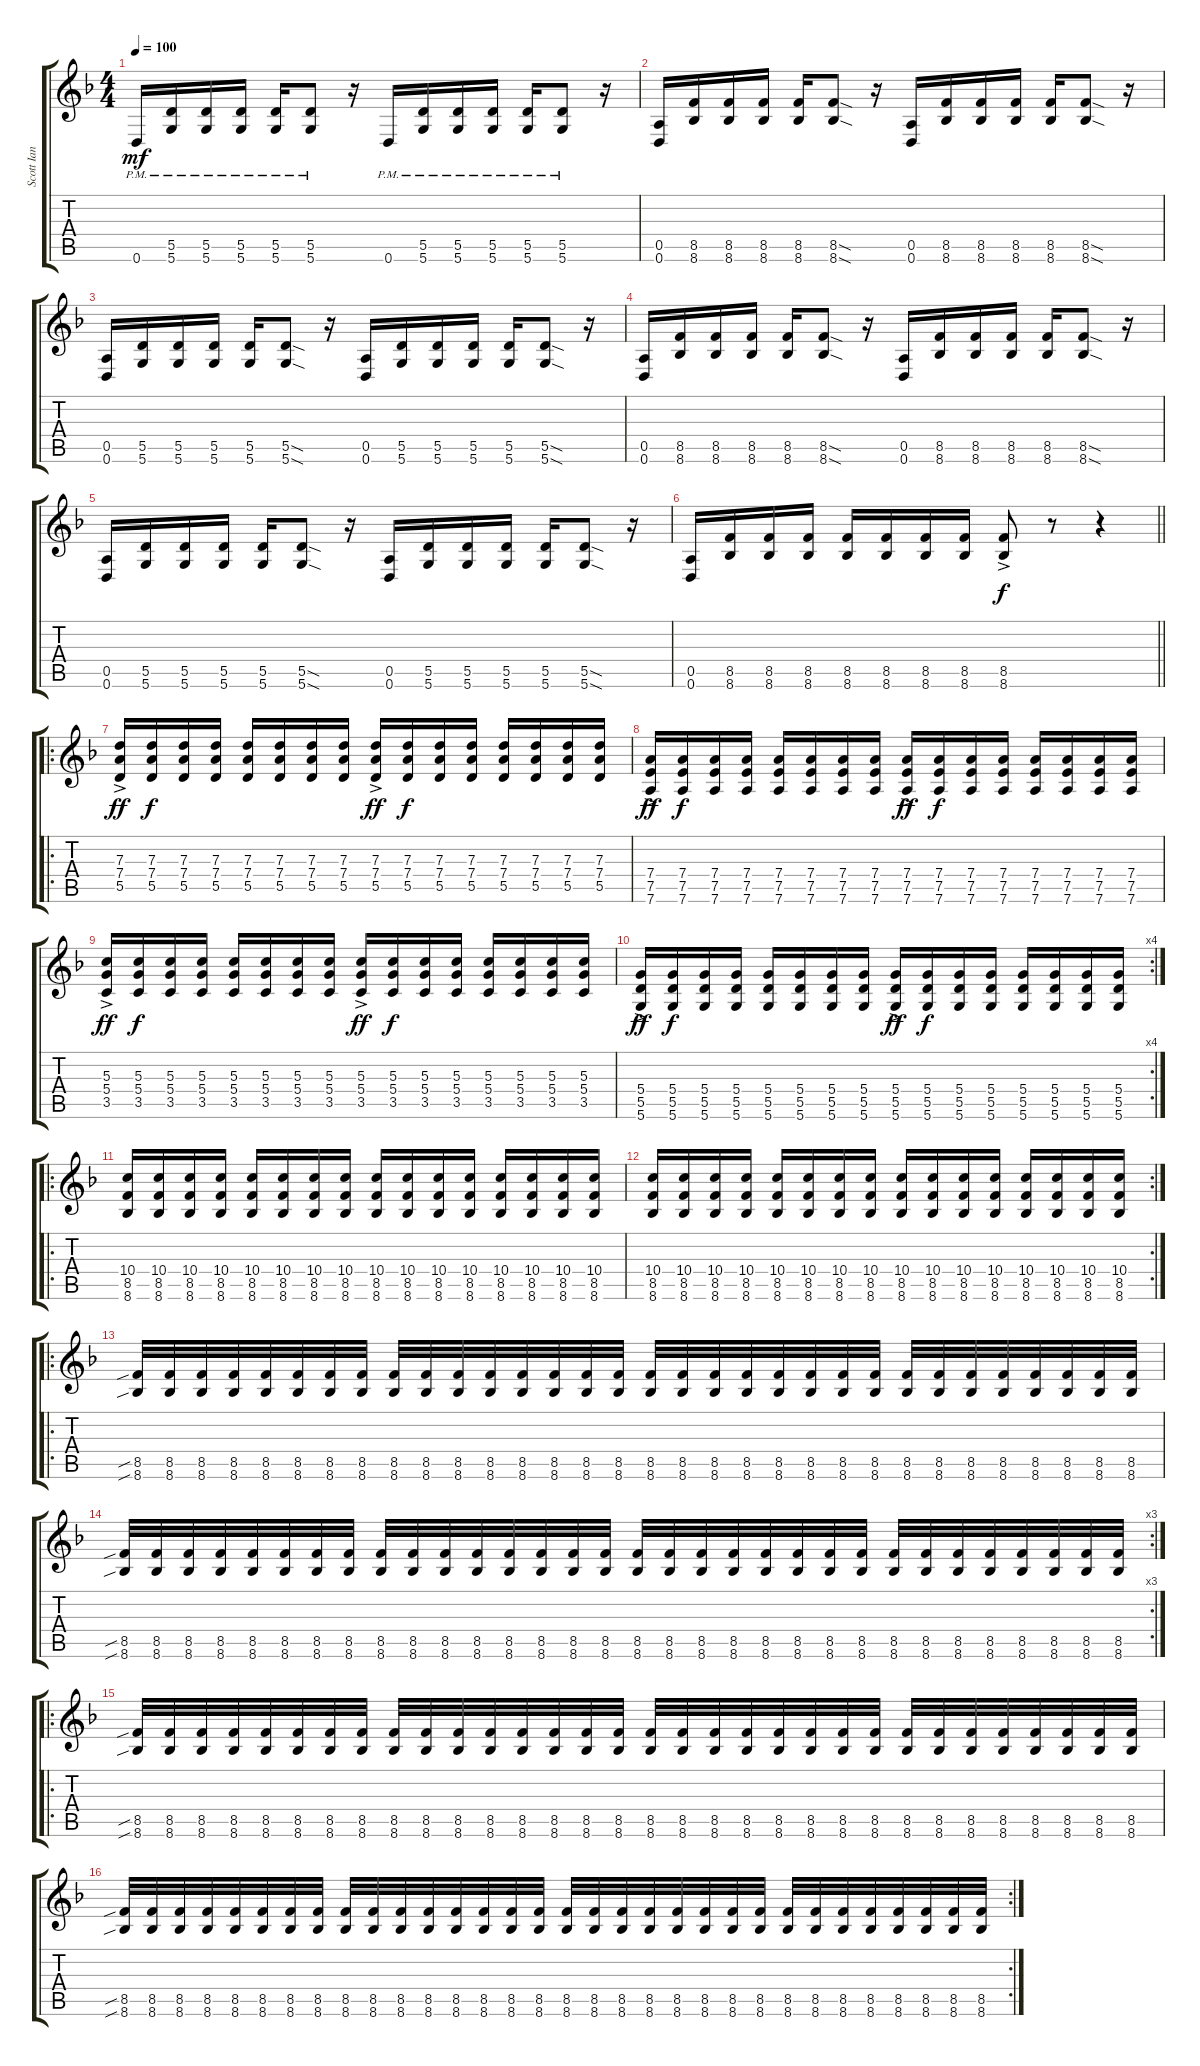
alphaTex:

\track ("Scott Ian" "Scott Ian") {instrument distortionguitar}
\staff {score tabs}
\tuning (E4 B3 G3 D3 A2 D2) {hide}
\ts (4 4)
\tempo 100
\clef g2
\ks f
0.6{pm}.16{dy mf} (5.5{pm} 5.6{pm}).16 (5.5{pm} 5.6{pm}).16 (5.5{pm} 5.6{pm}).16 (5.5{pm} 5.6{pm}).16 (5.5{pm} 5.6{pm}).8 r.16 0.6{pm}.16 (5.5{pm} 5.6{pm}).16 (5.5{pm} 5.6{pm}).16 (5.5{pm} 5.6{pm}).16 (5.5{pm} 5.6{pm}).16 (5.5{pm} 5.6{pm}).8 r.16 |
(0.5 0.6).16 (8.5 8.6).16 (8.5 8.6).16 (8.5 8.6).16 (8.5 8.6).16 (8.5{sod} 8.6{sod}).8 r.16 (0.5 0.6).16 (8.5 8.6).16 (8.5 8.6).16 (8.5 8.6).16 (8.5 8.6).16 (8.5{sod} 8.6{sod}).8 r.16 |
(0.5 0.6).16 (5.5 5.6).16 (5.5 5.6).16 (5.5 5.6).16 (5.5 5.6).16 (5.5{sod} 5.6{sod}).8 r.16 (0.5 0.6).16 (5.5 5.6).16 (5.5 5.6).16 (5.5 5.6).16 (5.5 5.6).16 (5.5{sod} 5.6{sod}).8 r.16 |
(0.5 0.6).16 (8.5 8.6).16 (8.5 8.6).16 (8.5 8.6).16 (8.5 8.6).16 (8.5{sod} 8.6{sod}).8 r.16 (0.5 0.6).16 (8.5 8.6).16 (8.5 8.6).16 (8.5 8.6).16 (8.5 8.6).16 (8.5{sod} 8.6{sod}).8 r.16 |
(0.5 0.6).16 (5.5 5.6).16 (5.5 5.6).16 (5.5 5.6).16 (5.5 5.6).16 (5.5{sod} 5.6{sod}).8 r.16 (0.5 0.6).16 (5.5 5.6).16 (5.5 5.6).16 (5.5 5.6).16 (5.5 5.6).16 (5.5{sod} 5.6{sod}).8 r.16 |
\barLineRight lightlight
(0.5 0.6).16 (8.5 8.6).16 (8.5 8.6).16 (8.5 8.6).16 (8.5 8.6).16 (8.5 8.6).16 (8.5 8.6).16 (8.5 8.6).16 (8.5{ac} 8.6{ac}).8{dy f} r.8 r.4 |
\ro
(7.3{ac} 7.4{ac} 5.5{ac}).16{dy ff} (7.3 7.4 5.5).16{dy f} (7.3 7.4 5.5).16 (7.3 7.4 5.5).16 (7.3 7.4 5.5).16 (7.3 7.4 5.5).16 (7.3 7.4 5.5).16 (7.3 7.4 5.5).16 (7.3{ac} 7.4{ac} 5.5{ac}).16{dy ff} (7.3 7.4 5.5).16{dy f} (7.3 7.4 5.5).16 (7.3 7.4 5.5).16 (7.3 7.4 5.5).16 (7.3 7.4 5.5).16 (7.3 7.4 5.5).16 (7.3 7.4 5.5).16 |
(7.4{ac} 7.5{ac} 7.6{ac}).16{dy ff} (7.4 7.5 7.6).16{dy f} (7.4 7.5 7.6).16 (7.4 7.5 7.6).16 (7.4 7.5 7.6).16 (7.4 7.5 7.6).16 (7.4 7.5 7.6).16 (7.4 7.5 7.6).16 (7.4{ac} 7.5{ac} 7.6{ac}).16{dy ff} (7.4 7.5 7.6).16{dy f} (7.4 7.5 7.6).16 (7.4 7.5 7.6).16 (7.4 7.5 7.6).16 (7.4 7.5 7.6).16 (7.4 7.5 7.6).16 (7.4 7.5 7.6).16 |
(5.3{ac} 5.4{ac} 3.5{ac}).16{dy ff} (5.3 5.4 3.5).16{dy f} (5.3 5.4 3.5).16 (5.3 5.4 3.5).16 (5.3 5.4 3.5).16 (5.3 5.4 3.5).16 (5.3 5.4 3.5).16 (5.3 5.4 3.5).16 (5.3{ac} 5.4{ac} 3.5{ac}).16{dy ff} (5.3 5.4 3.5).16{dy f} (5.3 5.4 3.5).16 (5.3 5.4 3.5).16 (5.3 5.4 3.5).16 (5.3 5.4 3.5).16 (5.3 5.4 3.5).16 (5.3 5.4 3.5).16 |
\rc 4
(5.4{ac} 5.5{ac} 5.6{ac}).16{dy ff} (5.4 5.5 5.6).16{dy f} (5.4 5.5 5.6).16 (5.4 5.5 5.6).16 (5.4 5.5 5.6).16 (5.4 5.5 5.6).16 (5.4 5.5 5.6).16 (5.4 5.5 5.6).16 (5.4{ac} 5.5{ac} 5.6{ac}).16{dy ff} (5.4 5.5 5.6).16{dy f} (5.4 5.5 5.6).16 (5.4 5.5 5.6).16 (5.4 5.5 5.6).16 (5.4 5.5 5.6).16 (5.4 5.5 5.6).16 (5.4 5.5 5.6).16 |
\ro
(10.4 8.5 8.6).16 (10.4 8.5 8.6).16 (10.4 8.5 8.6).16 (10.4 8.5 8.6).16 (10.4 8.5 8.6).16 (10.4 8.5 8.6).16 (10.4 8.5 8.6).16 (10.4 8.5 8.6).16 (10.4 8.5 8.6).16 (10.4 8.5 8.6).16 (10.4 8.5 8.6).16 (10.4 8.5 8.6).16 (10.4 8.5 8.6).16 (10.4 8.5 8.6).16 (10.4 8.5 8.6).16 (10.4 8.5 8.6).16 |
\rc 2
(10.4 8.5 8.6).16 (10.4 8.5 8.6).16 (10.4 8.5 8.6).16 (10.4 8.5 8.6).16 (10.4 8.5 8.6).16 (10.4 8.5 8.6).16 (10.4 8.5 8.6).16 (10.4 8.5 8.6).16 (10.4 8.5 8.6).16 (10.4 8.5 8.6).16 (10.4 8.5 8.6).16 (10.4 8.5 8.6).16 (10.4 8.5 8.6).16 (10.4 8.5 8.6).16 (10.4 8.5 8.6).16 (10.4 8.5 8.6).16 |
\ro
(8.5{sib} 8.6{sib}).32 (8.5 8.6).32 (8.5 8.6).32 (8.5 8.6).32 (8.5 8.6).32 (8.5 8.6).32 (8.5 8.6).32 (8.5 8.6).32 (8.5 8.6).32 (8.5 8.6).32 (8.5 8.6).32 (8.5 8.6).32 (8.5 8.6).32 (8.5 8.6).32 (8.5 8.6).32 (8.5 8.6).32 (8.5 8.6).32 (8.5 8.6).32 (8.5 8.6).32 (8.5 8.6).32 (8.5 8.6).32 (8.5 8.6).32 (8.5 8.6).32 (8.5 8.6).32 (8.5 8.6).32 (8.5 8.6).32 (8.5 8.6).32 (8.5 8.6).32 (8.5 8.6).32 (8.5 8.6).32 (8.5 8.6).32 (8.5 8.6).32 |
\rc 3
(8.5{sib} 8.6{sib}).32 (8.5 8.6).32 (8.5 8.6).32 (8.5 8.6).32 (8.5 8.6).32 (8.5 8.6).32 (8.5 8.6).32 (8.5 8.6).32 (8.5 8.6).32 (8.5 8.6).32 (8.5 8.6).32 (8.5 8.6).32 (8.5 8.6).32 (8.5 8.6).32 (8.5 8.6).32 (8.5 8.6).32 (8.5 8.6).32 (8.5 8.6).32 (8.5 8.6).32 (8.5 8.6).32 (8.5 8.6).32 (8.5 8.6).32 (8.5 8.6).32 (8.5 8.6).32 (8.5 8.6).32 (8.5 8.6).32 (8.5 8.6).32 (8.5 8.6).32 (8.5 8.6).32 (8.5 8.6).32 (8.5 8.6).32 (8.5 8.6).32 |
\ro
(8.5{sib} 8.6{sib}).32 (8.5 8.6).32 (8.5 8.6).32 (8.5 8.6).32 (8.5 8.6).32 (8.5 8.6).32 (8.5 8.6).32 (8.5 8.6).32 (8.5 8.6).32 (8.5 8.6).32 (8.5 8.6).32 (8.5 8.6).32 (8.5 8.6).32 (8.5 8.6).32 (8.5 8.6).32 (8.5 8.6).32 (8.5 8.6).32 (8.5 8.6).32 (8.5 8.6).32 (8.5 8.6).32 (8.5 8.6).32 (8.5 8.6).32 (8.5 8.6).32 (8.5 8.6).32 (8.5 8.6).32 (8.5 8.6).32 (8.5 8.6).32 (8.5 8.6).32 (8.5 8.6).32 (8.5 8.6).32 (8.5 8.6).32 (8.5 8.6).32 |
\rc 2
(8.5{sib} 8.6{sib}).32 (8.5 8.6).32 (8.5 8.6).32 (8.5 8.6).32 (8.5 8.6).32 (8.5 8.6).32 (8.5 8.6).32 (8.5 8.6).32 (8.5 8.6).32 (8.5 8.6).32 (8.5 8.6).32 (8.5 8.6).32 (8.5 8.6).32 (8.5 8.6).32 (8.5 8.6).32 (8.5 8.6).32 (8.5 8.6).32 (8.5 8.6).32 (8.5 8.6).32 (8.5 8.6).32 (8.5 8.6).32 (8.5 8.6).32 (8.5 8.6).32 (8.5 8.6).32 (8.5 8.6).32 (8.5 8.6).32 (8.5 8.6).32 (8.5 8.6).32 (8.5 8.6).32 (8.5 8.6).32 (8.5 8.6).32 (8.5 8.6).32
